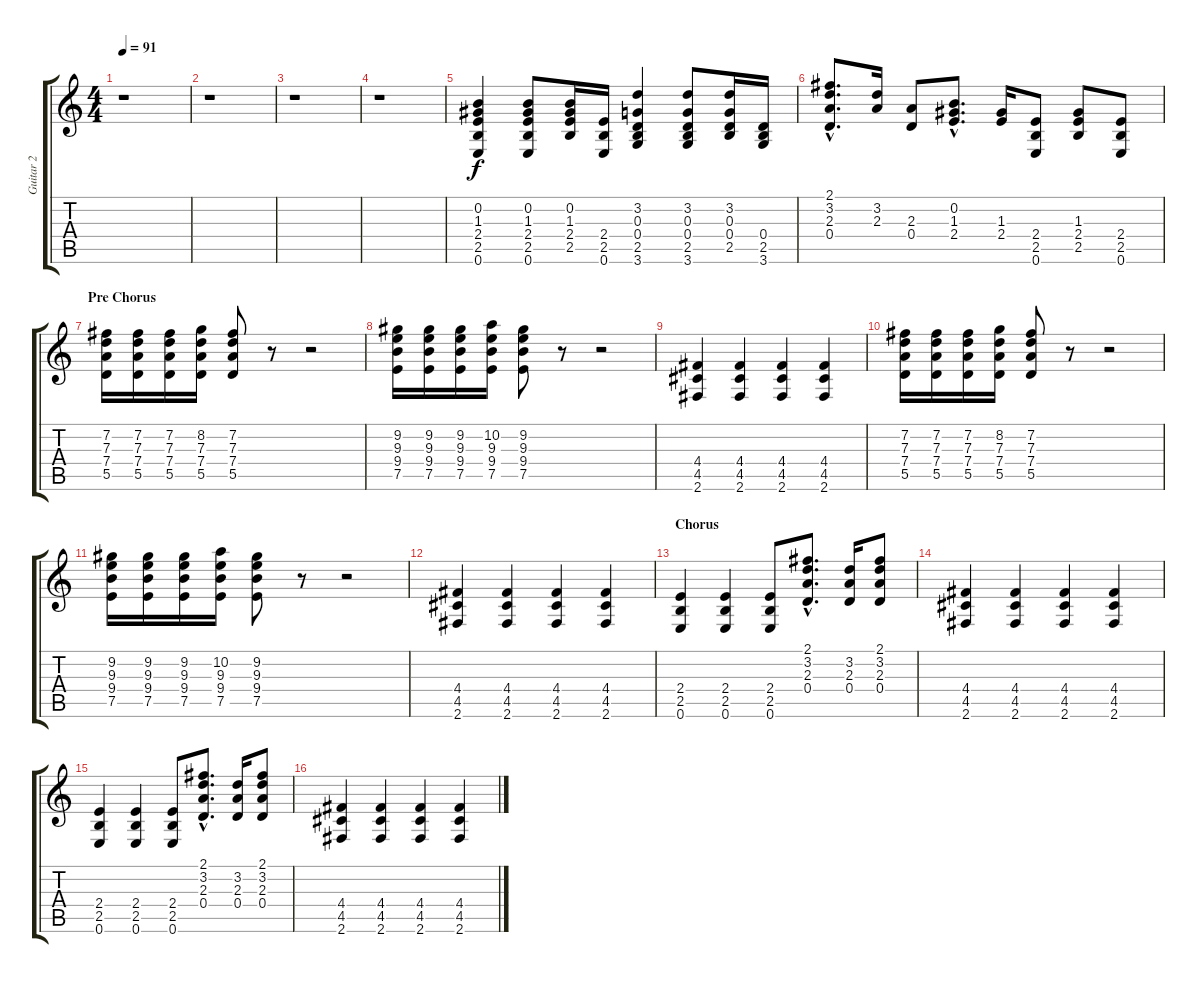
\track ("Guitar 2" "Guitar 2") {instrument distortionguitar}
\staff {score tabs}
\tuning (E4 B3 G3 D3 A2 E2) {hide}
\ts (4 4)
\tempo 91
\clef g2
\ks c
r.1{dy f} |
r.1 |
r.1 |
r.1 |
(0.2 1.3 2.4 2.5 0.6).4 (0.2 1.3 2.4 2.5 0.6).8 (0.2 1.3 2.4 2.5).16 (2.4 2.5 0.6).16 (3.2 0.3 0.4 2.5 3.6).4 (3.2 0.3 0.4 2.5 3.6).8 (3.2 0.3 0.4 2.5).16 (0.4 2.5 3.6).16 |
(2.1{hac} 3.2{hac} 2.3{hac} 0.4{hac}).8{d} (3.2 2.3).16 (2.3 0.4).8 (0.2{hac} 1.3{hac} 2.4{hac}).8{d} (1.3 2.4).16 (2.4 2.5 0.6).8 (1.3 2.4 2.5).8 (2.4 2.5 0.6).8 |
\section ("" "Pre Chorus")
(7.2 7.3 7.4 5.5).16 (7.2 7.3 7.4 5.5).16 (7.2 7.3 7.4 5.5).16 (8.2 7.3 7.4 5.5).16 (7.2 7.3 7.4 5.5).8 r.8 r.2 |
(9.2 9.3 9.4 7.5).16 (9.2 9.3 9.4 7.5).16 (9.2 9.3 9.4 7.5).16 (10.2 9.3 9.4 7.5).16 (9.2 9.3 9.4 7.5).8 r.8 r.2 |
(4.4 4.5 2.6).4 (4.4 4.5 2.6).4 (4.4 4.5 2.6).4 (4.4 4.5 2.6).4 |
(7.2 7.3 7.4 5.5).16 (7.2 7.3 7.4 5.5).16 (7.2 7.3 7.4 5.5).16 (8.2 7.3 7.4 5.5).16 (7.2 7.3 7.4 5.5).8 r.8 r.2 |
(9.2 9.3 9.4 7.5).16 (9.2 9.3 9.4 7.5).16 (9.2 9.3 9.4 7.5).16 (10.2 9.3 9.4 7.5).16 (9.2 9.3 9.4 7.5).8 r.8 r.2 |
(4.4 4.5 2.6).4 (4.4 4.5 2.6).4 (4.4 4.5 2.6).4 (4.4 4.5 2.6).4 |
\section ("" "Chorus")
(2.4 2.5 0.6).4 (2.4 2.5 0.6).4 (2.4 2.5 0.6).8 (2.1{hac} 3.2{hac} 2.3{hac} 0.4{hac}).8{d} (3.2 2.3 0.4).16 (2.1 3.2 2.3 0.4).8 |
(4.4 4.5 2.6).4 (4.4 4.5 2.6).4 (4.4 4.5 2.6).4 (4.4 4.5 2.6).4 |
(2.4 2.5 0.6).4 (2.4 2.5 0.6).4 (2.4 2.5 0.6).8 (2.1{hac} 3.2{hac} 2.3{hac} 0.4{hac}).8{d} (3.2 2.3 0.4).16 (2.1 3.2 2.3 0.4).8 |
(4.4 4.5 2.6).4 (4.4 4.5 2.6).4 (4.4 4.5 2.6).4 (4.4 4.5 2.6).4
